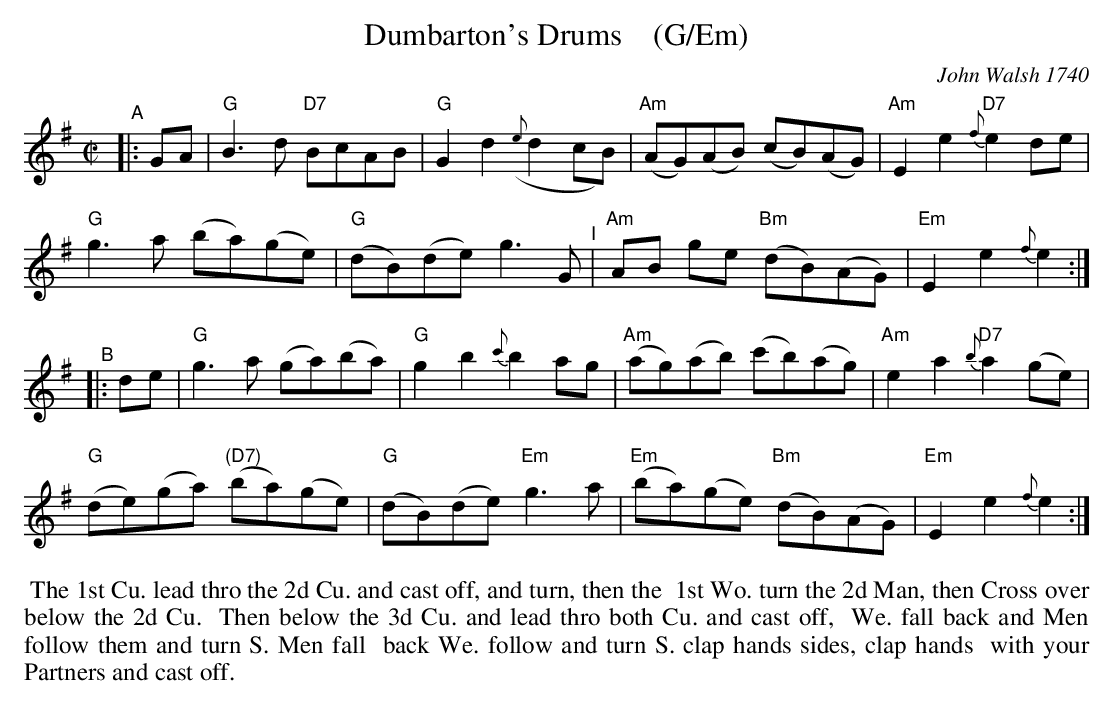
X:1
T: Dumbarton's Drums    (G/Em)
O: John Walsh 1740
M: C|
L: 1/8
K: G
"^A"|: GA |\
"G"B3d "D7"BcAB | "G"G2d2 ({e}d2cB) | "Am"(AG)(AB) (cB)(AG) | "Am"E2e2 "D7"{f}e2de |
"G"g3a (ba)(ge) | "G"(dB)(de) g3G "^I"| "Am"AB ge "Bm"(dB)(AG) | "Em"E2e2 {f}e2 :|
"^B"|: de |\
"G"g3a (ga)(ba) | "G"g2b2 {c'}b2ag | "Am"(ag)(ab) (c'b)(ag) | "Am"e2a2 "D7"{b}a2(ge) |
"G"(de)(ga) "(D7)"(ba)(ge) | "G"(dB)(de) "Em"g3a | "Em"(ba)(ge) "Bm"(dB)(AG) | "Em"E2e2 {f}e2 :|
